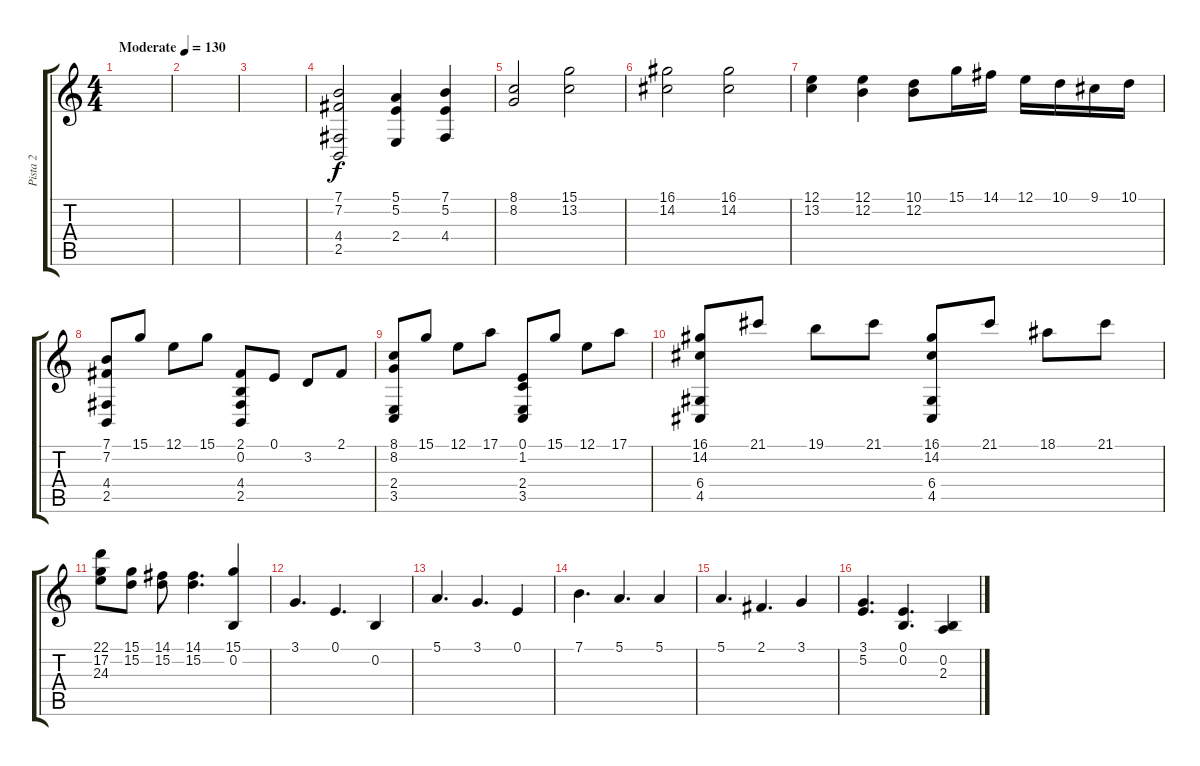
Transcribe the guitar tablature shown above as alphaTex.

\track ("Pista 2" "Pista 2") {instrument churchorgan}
\staff {score tabs}
\tuning (E4 B3 G3 D3 A2 E2) {hide}
\ts (4 4)
\tempo (130 "Moderate")
\clef g2
\ks c
|
|
|
(7.1 7.2 4.4 2.5).2 (5.1 5.2 2.4).4 (7.1 5.2 4.4).4 |
(8.1 8.2).2 (15.1 13.2).2 |
(16.1 14.2).2 (16.1 14.2).2 |
(12.1 13.2).4 (12.1 12.2).4 (10.1 12.2).8 15.1.16 14.1.16 12.1.16 10.1.16 9.1.16 10.1.16 |
(7.1 7.2 4.4 2.5).8 15.1.8 12.1.8 15.1.8 (2.1 0.2 4.4 2.5).8 0.1.8 3.2.8 2.1.8 |
(8.1 8.2 2.4 3.5).8 15.1.8 12.1.8 17.1.8 (0.1 1.2 2.4 3.5).8 15.1.8 12.1.8 17.1.8 |
(16.1 14.2 6.4 4.5).8 21.1.8 19.1.8 21.1.8 (16.1 14.2 6.4 4.5).8 21.1.8 18.1.8 21.1.8 |
(22.1 17.2 24.3).8 (15.1 15.2).8 (14.1 15.2).8 (14.1 15.2).4{d} (15.1 0.2).4 |
3.1.4{d} 0.1.4{d} 0.2.4 |
5.1.4{d} 3.1.4{d} 0.1.4 |
7.1.4{d} 5.1.4{d} 5.1.4 |
5.1.4{d} 2.1.4{d} 3.1.4 |
(3.1 5.2).4{d} (0.1 0.2).4{d} (0.2 2.3).4
